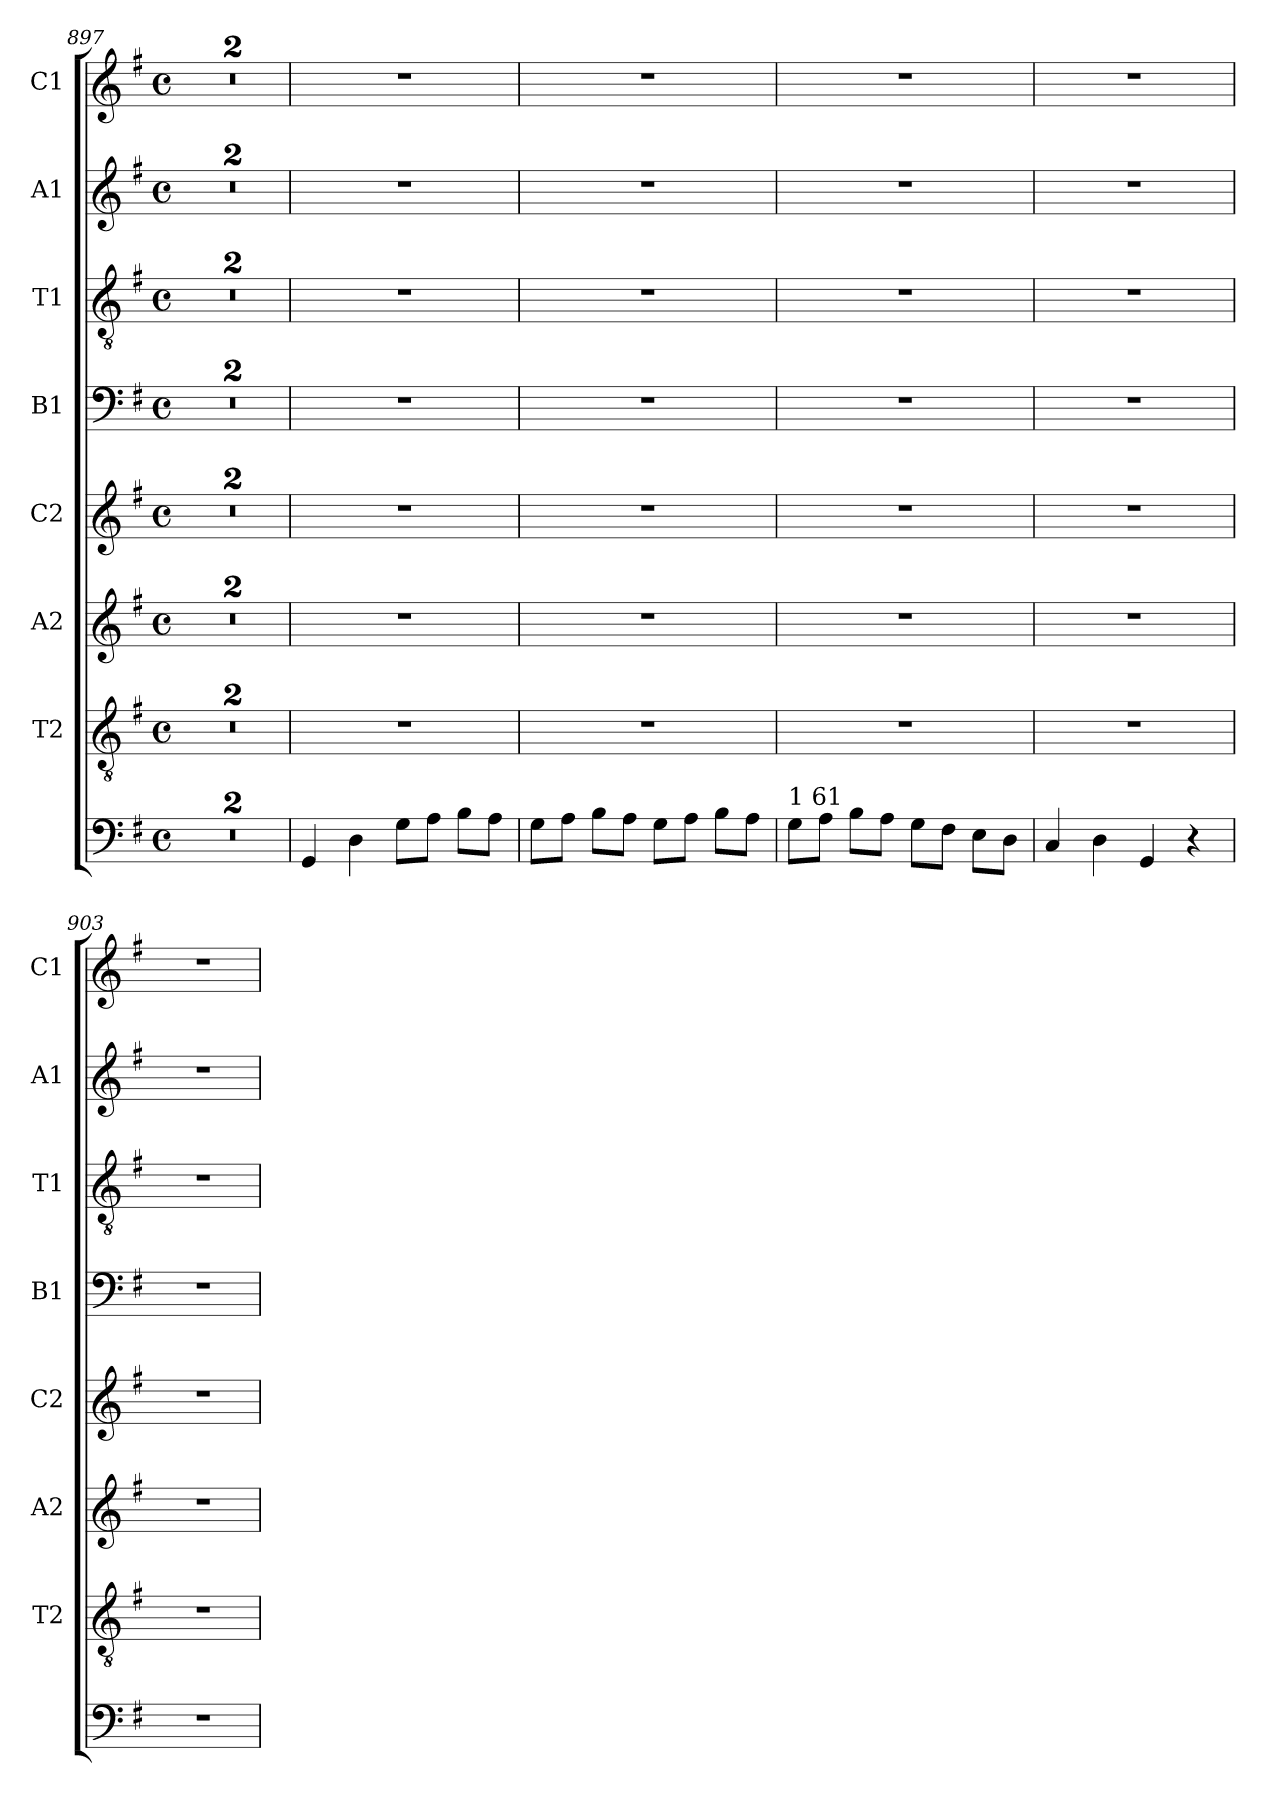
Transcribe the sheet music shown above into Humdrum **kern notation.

**kern	**kern	**kern	**kern	**kern	**kern	**kern	**kern
*part8	*part7	*part6	*part5	*part4	*part3	*part2	*part1
*staff8	*staff7	*staff6	*staff5	*staff4	*staff3	*staff2	*staff1
*	*I"T2	*I"A2	*I"C2	*I"B1	*I"T1	*I"A1	*I"C1
*	*I'T2	*I'A2	*I'C2	*I'B1	*I'T1	*I'A1	*I'C1
*clefF4	*clefGv2	*clefG2	*clefG2	*clefF4	*clefGv2	*clefG2	*clefG2
*k[f#]	*k[f#]	*k[f#]	*k[f#]	*k[f#]	*k[f#]	*k[f#]	*k[f#]
*G:	*G:	*G:	*G:	*G:	*G:	*G:	*G:
*M4/4	*M4/4	*M4/4	*M4/4	*M4/4	*M4/4	*M4/4	*M4/4
*met(c)	*met(c)	*met(c)	*met(c)	*met(c)	*met(c)	*met(c)	*met(c)
=897	=897	=897	=897	=897	=897	=897	=897
1r	1r	1r	1r	1r	1r	1r	1r
=898	=898	=898	=898	=898	=898	=898	=898
1r	1r	1r	1r	1r	1r	1r	1r
=899	=899	=899	=899	=899	=899	=899	=899
4GG/	1r	1r	1r	1r	1r	1r	1r
4D\	.	.	.	.	.	.	.
8G\L	.	.	.	.	.	.	.
8A\J	.	.	.	.	.	.	.
8B\L	.	.	.	.	.	.	.
8A\J	.	.	.	.	.	.	.
=900	=900	=900	=900	=900	=900	=900	=900
8G\L	1r	1r	1r	1r	1r	1r	1r
8A\J	.	.	.	.	.	.	.
8B\L	.	.	.	.	.	.	.
8A\J	.	.	.	.	.	.	.
8G\L	.	.	.	.	.	.	.
8A\J	.	.	.	.	.	.	.
8B\L	.	.	.	.	.	.	.
8A\J	.	.	.	.	.	.	.
!!LO:LB:g=z
=901	=901	=901	=901	=901	=901	=901	=901
!LO:TX:a:t=1 61	!	!	!	!	!	!	!
8G\L	1r	1r	1r	1r	1r	1r	1r
8A\J	.	.	.	.	.	.	.
8B\L	.	.	.	.	.	.	.
8A\J	.	.	.	.	.	.	.
8G\L	.	.	.	.	.	.	.
8F#\J	.	.	.	.	.	.	.
8E\L	.	.	.	.	.	.	.
8D\J	.	.	.	.	.	.	.
=902	=902	=902	=902	=902	=902	=902	=902
4C/	1r	1r	1r	1r	1r	1r	1r
4D\	.	.	.	.	.	.	.
4GG/	.	.	.	.	.	.	.
4r	.	.	.	.	.	.	.
=903	=903	=903	=903	=903	=903	=903	=903
1r	1r	1r	1r	1r	1r	1r	1r
=	=	=	=	=	=	=	=
*-	*-	*-	*-	*-	*-	*-	*-
